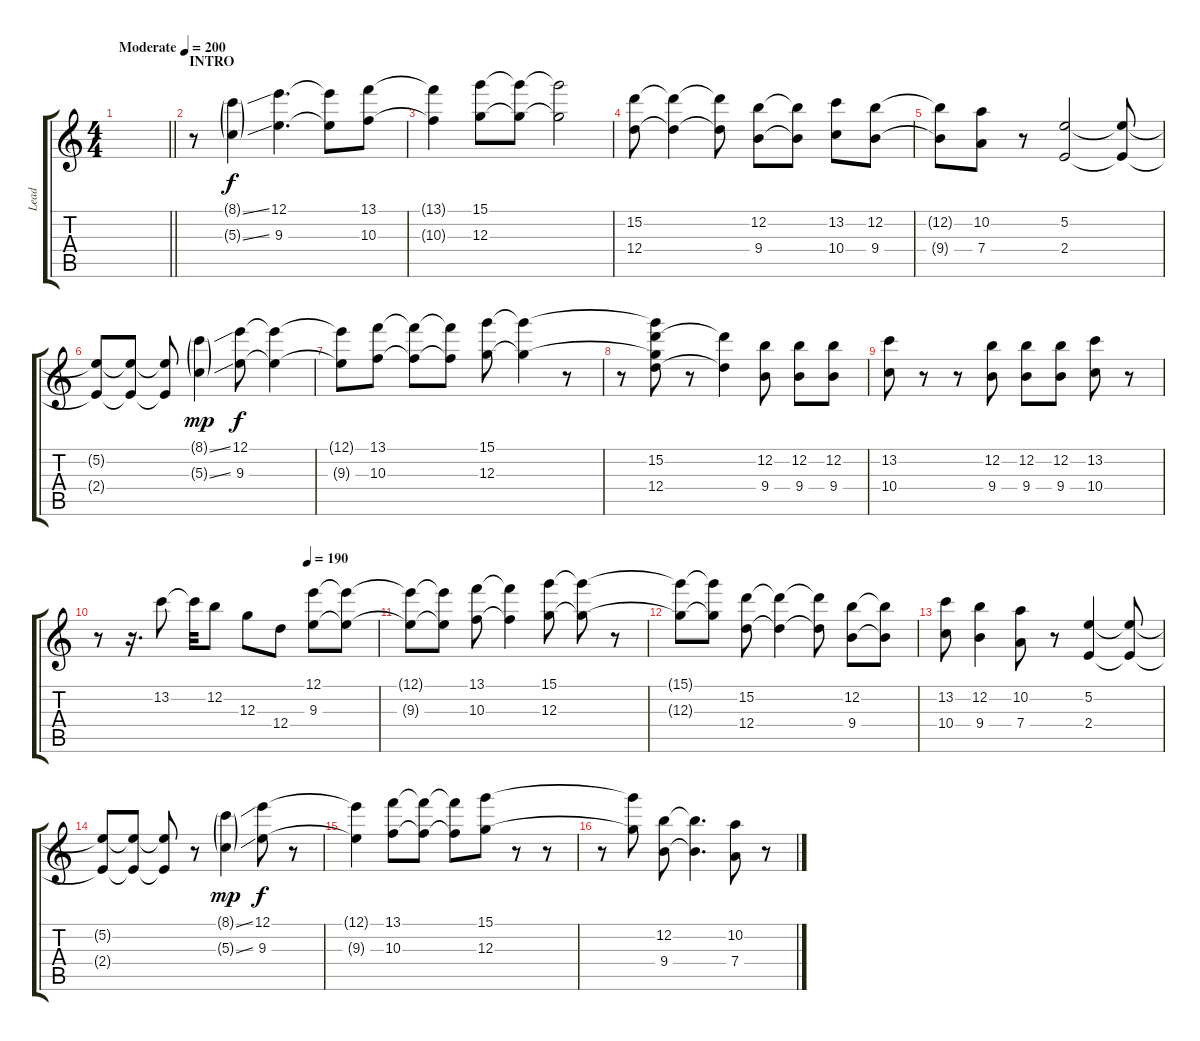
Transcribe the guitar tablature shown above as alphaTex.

\track ("Lead" "Lead") {instrument distortionguitar}
\staff {score tabs}
\tuning (E4 B3 G3 D3 A2 E2) {hide}
\ts (4 4)
\tempo (200 "Moderate")
\clef g2
\barLineRight lightlight
\ks c
|
\section ("" "INTRO")
r.8 (8.1{ss g} 5.3{ss g}).4 (12.1 9.3).4{d dy f} (12.1{t} 9.3{t}).8 (13.1 10.3).8 |
(13.1{t} 10.3{t}).4 (15.1 12.3).8 (15.1{t} 12.3{t}).8 (15.1{t} 12.3{t}).2 |
(15.2 12.4).8 (15.2{t} 12.4{t}).4 (15.2{t} 12.4{t}).8 (12.2 9.4).8 (12.2{t} 9.4{t}).8 (13.2 10.4).8 (12.2 9.4).8 |
(12.2{t} 9.4{t}).8 (10.2 7.4).8 r.8 (5.2 2.4).2 (5.2{t} 2.4{t}).8 |
(5.2{t} 2.4{t}).8 (5.2{t} 2.4{t}).8 (5.2{t} 2.4{t}).8 (8.1{ss g} 5.3{ss g}).4{dy mp} (12.1 9.3).8{dy f} (12.1{t} 9.3{t}).4 |
(12.1{t} 9.3{t}).8 (13.1 10.3).8 (13.1{t} 10.3{t}).8 (13.1{t} 10.3{t}).8 (15.1 12.3).8 (15.1{t} 12.3{t}).4 r.8 |
r.8 (15.1{t} 15.2 12.3{t} 12.4).8 r.8 (15.2{t} 12.4{t}).4 (12.2 9.4).8 (12.2 9.4).8 (12.2 9.4).8 |
(13.2 10.4).8 r.8 r.8 (12.2 9.4).8 (12.2 9.4).8 (12.2 9.4).8 (13.2 10.4).8 r.8 |
\tempo (190 0.75)
r.8 r.16{d} 13.2.8 13.2{t}.32 12.2.8 12.3.8 12.4.8 (12.1 9.3).8 (12.1{t} 9.3{t}).8 |
(12.1{t} 9.3{t}).8 (12.1{t} 9.3{t}).8 (13.1 10.3).8 (13.1{t} 10.3{t}).4 (15.1 12.3).8 (15.1{t} 12.3{t}).8 r.8 |
(15.1{t} 12.3{t}).8 (15.1{t} 12.3{t}).8 (15.2 12.4).8 (15.2{t} 12.4{t}).4 (15.2{t} 12.4{t}).8 (12.2 9.4).8 (12.2{t} 9.4{t}).8 |
(13.2 10.4).8 (12.2 9.4).4 (10.2 7.4).8 r.8 (5.2 2.4).4 (5.2{t} 2.4{t}).8 |
(5.2{t} 2.4{t}).8 (5.2{t} 2.4{t}).8 (5.2{t} 2.4{t}).8 r.8 (8.1{ss g} 5.3{ss g}).4{dy mp} (12.1 9.3).8{dy f} r.8 |
(12.1{t} 9.3{t}).4 (13.1 10.3).8 (13.1{t} 10.3{t}).8 (13.1{t} 10.3{t}).8 (15.1 12.3).8 r.8 r.8 |
r.8 (15.1{t} 12.3{t}).8 (12.2 9.4).8 (12.2{t} 9.4{t}).4{d} (10.2 7.4).8 r.8
